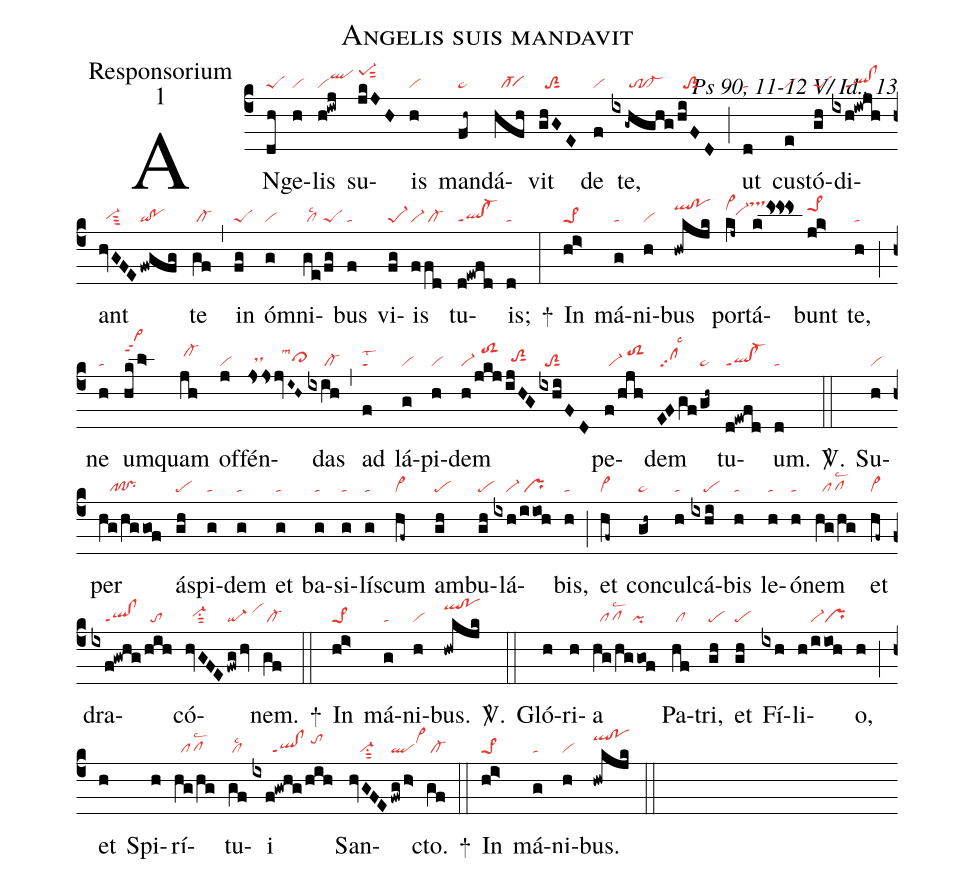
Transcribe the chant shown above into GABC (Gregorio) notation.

name:Angelis suis mandavit;
office-part:Responsorium;
mode:1;
commentary:Ps 90, 11-12 V/ Id., 13;
nabc-lines:1;
%%
(c4)
AN(dh|peS)ge(h|vi)lis(h!iwj|viqlhj) su(jkJH|pe-1hksut2)is(h|vi) man(fh~|pe~)dá(hfh|//poG)vit(ghGE|//toS2sut1) de(f|vi) te,(ix-ghghg|/////to!cl-|/hiFD|//toS2sut1) (;)
ut(d|ta) cus(e|vi)tó(gh|peS)di(ixh!iwjh|////ql!clppt1)ant(hvGFE|//vi-hgsut3|/fwgfg|qi!po) te(gf|/cl-) (,)
in(fg|peS) óm(g|vi)ni(ge|/cllsc2|/fg|peS)bus(f|ta) vi(fg|pe-1)is(f|vi-|fd|/cl-) tu(d!ewfd|ql!cl-ppt1)is;(d|ta) +(:)
In(hi>|pe>1) má(g|ta)ni(h|vi)bus(hwkjk|qlhk!pohk) por(kj~|cl~hk)tá(k/ms!ms!ms|`````vi-hitshm)bunt(jk>|pe>1hk) te,(h|ta) (;)
ne(h|ta) um(hk/l>|vi>hlppt2)quam(jh|/cl-hj) of(j|vi)fén(jss|//dshh|jvI~H~|//cl>hhlsm1)das(ixih|/////cl-) (,)
ad(f|talst2) lá(g|vi)pi(h|vi)dem(h|vi-|/jkj|//toS2hk|/ijHG|//toS2hhsut1|!ixhiFD|//toS2sut1) pe(f/hjh|/vi-/toS2hj)dem(EFgf|/sflsc3|/gh~|pe~) tu(d!ewfd|ql!cl-ppt1)um.(d|ta) <sp>V/</sp>.(::)
Su(h|vi)per(hg/hggof|///pf!pr) ás(gh|pe)pi(g|ta)dem(g|ta) et(g|ta) ba(g|ta)si(g|ta)lís(g|ta)cum(hf~|cl~) am(gh|pe)bu(gh|pe)lá(ixh|////vi-|/iioh|/pr)bis,(h|ta) (;)
et(hf~|cl~) con(gh~|pe~)cul(h|ta)cá(ixhi|////pe)bis(h|ta) le(h|ta)ó(h|ta)nem(hg/hg|//pflsc2) et(hf~|cl~) dra(ixf!gwhg|////ql!clppt1|/hih|//to)có(hvGFE|//vi-hhsu1sut2|/fwg/hv|qi-/vihj)nem.(gf|/cl-) +(::)
In(hi>|pe>1) má(g|ta)ni(h|vi)bus.(hwkjk|qlhk!pohk) <sp>V/</sp>.(::)
Gló(h)ri(h)a(hg/hggof|//pflsc2/pi) Pa(hf|/cl)tri,(gh|pe) et(gh|pe) Fí(ixh)li(h/iioh|////vi-pr)o,(h) (;)
et(h) Spi(h)rí(hg/hg|//pflsc2)tu(gf|/cllsc2)i(ixf!gwhg/hih|//////ql!clppt1/tohj) San(hvGFE|///vi-su1sut2|fwg/h>|qlvi>hj)cto.(gf|/cl-) +(::)
In(hi>|pe>1) má(g|ta)ni(h|vi)bus.(hwkjk|qlhk!pohk) (::)
